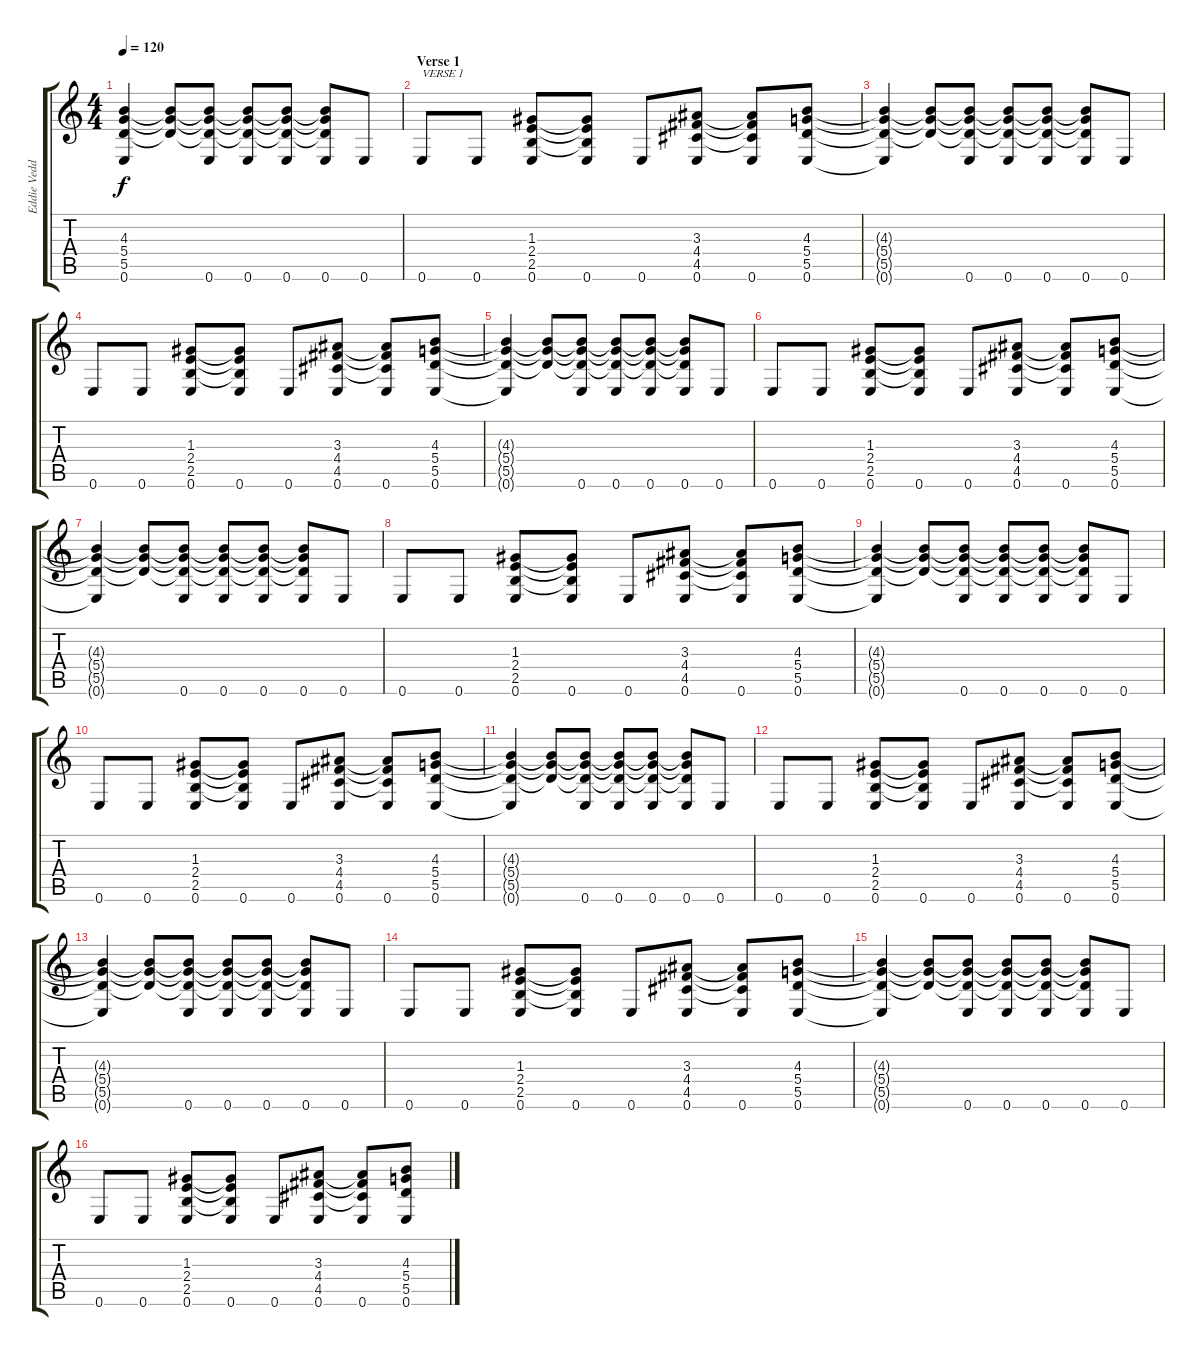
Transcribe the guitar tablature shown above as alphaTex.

\track ("Eddie Vedder (main guitar)" "Eddie Vedd") {instrument electricguitarjazz}
\staff {score tabs}
\tuning (E4 B3 G3 D3 A2 E2) {hide}
\ts (4 4)
\tempo 120
\clef g2
\ks c
(4.3{t} 5.4{t} 5.5{t} 0.6{t}).4{dy f} (4.3{t} 5.4{t} 5.5{t}).8 (4.3{t} 5.4{t} 5.5{t} 0.6).8 (4.3{t} 5.4{t} 5.5{t} 0.6).8 (4.3{t} 5.4{t} 5.5{t} 0.6).8 (4.3{t} 5.4{t} 5.5{t} 0.6).8 0.6.8 |
\section ("" "Verse 1")
0.6.8{txt "VERSE 1"} 0.6.8 (1.3 2.4 2.5 0.6).8 (1.3{t} 2.4{t} 2.5{t} 0.6).8 0.6.8 (3.3 4.4 4.5 0.6).8 (3.3{t} 4.4{t} 4.5{t} 0.6).8 (4.3 5.4 5.5 0.6).8 |
(4.3{t} 5.4{t} 5.5{t} 0.6{t}).4 (4.3{t} 5.4{t} 5.5{t}).8 (4.3{t} 5.4{t} 5.5{t} 0.6).8 (4.3{t} 5.4{t} 5.5{t} 0.6).8 (4.3{t} 5.4{t} 5.5{t} 0.6).8 (4.3{t} 5.4{t} 5.5{t} 0.6).8 0.6.8 |
0.6.8 0.6.8 (1.3 2.4 2.5 0.6).8 (1.3{t} 2.4{t} 2.5{t} 0.6).8 0.6.8 (3.3 4.4 4.5 0.6).8 (3.3{t} 4.4{t} 4.5{t} 0.6).8 (4.3 5.4 5.5 0.6).8 |
(4.3{t} 5.4{t} 5.5{t} 0.6{t}).4 (4.3{t} 5.4{t} 5.5{t}).8 (4.3{t} 5.4{t} 5.5{t} 0.6).8 (4.3{t} 5.4{t} 5.5{t} 0.6).8 (4.3{t} 5.4{t} 5.5{t} 0.6).8 (4.3{t} 5.4{t} 5.5{t} 0.6).8 0.6.8 |
0.6.8 0.6.8 (1.3 2.4 2.5 0.6).8 (1.3{t} 2.4{t} 2.5{t} 0.6).8 0.6.8 (3.3 4.4 4.5 0.6).8 (3.3{t} 4.4{t} 4.5{t} 0.6).8 (4.3 5.4 5.5 0.6).8 |
(4.3{t} 5.4{t} 5.5{t} 0.6{t}).4 (4.3{t} 5.4{t} 5.5{t}).8 (4.3{t} 5.4{t} 5.5{t} 0.6).8 (4.3{t} 5.4{t} 5.5{t} 0.6).8 (4.3{t} 5.4{t} 5.5{t} 0.6).8 (4.3{t} 5.4{t} 5.5{t} 0.6).8 0.6.8 |
0.6.8 0.6.8 (1.3 2.4 2.5 0.6).8 (1.3{t} 2.4{t} 2.5{t} 0.6).8 0.6.8 (3.3 4.4 4.5 0.6).8 (3.3{t} 4.4{t} 4.5{t} 0.6).8 (4.3 5.4 5.5 0.6).8 |
(4.3{t} 5.4{t} 5.5{t} 0.6{t}).4 (4.3{t} 5.4{t} 5.5{t}).8 (4.3{t} 5.4{t} 5.5{t} 0.6).8 (4.3{t} 5.4{t} 5.5{t} 0.6).8 (4.3{t} 5.4{t} 5.5{t} 0.6).8 (4.3{t} 5.4{t} 5.5{t} 0.6).8 0.6.8 |
0.6.8 0.6.8 (1.3 2.4 2.5 0.6).8 (1.3{t} 2.4{t} 2.5{t} 0.6).8 0.6.8 (3.3 4.4 4.5 0.6).8 (3.3{t} 4.4{t} 4.5{t} 0.6).8 (4.3 5.4 5.5 0.6).8 |
(4.3{t} 5.4{t} 5.5{t} 0.6{t}).4 (4.3{t} 5.4{t} 5.5{t}).8 (4.3{t} 5.4{t} 5.5{t} 0.6).8 (4.3{t} 5.4{t} 5.5{t} 0.6).8 (4.3{t} 5.4{t} 5.5{t} 0.6).8 (4.3{t} 5.4{t} 5.5{t} 0.6).8 0.6.8 |
0.6.8 0.6.8 (1.3 2.4 2.5 0.6).8 (1.3{t} 2.4{t} 2.5{t} 0.6).8 0.6.8 (3.3 4.4 4.5 0.6).8 (3.3{t} 4.4{t} 4.5{t} 0.6).8 (4.3 5.4 5.5 0.6).8 |
(4.3{t} 5.4{t} 5.5{t} 0.6{t}).4 (4.3{t} 5.4{t} 5.5{t}).8 (4.3{t} 5.4{t} 5.5{t} 0.6).8 (4.3{t} 5.4{t} 5.5{t} 0.6).8 (4.3{t} 5.4{t} 5.5{t} 0.6).8 (4.3{t} 5.4{t} 5.5{t} 0.6).8 0.6.8 |
0.6.8 0.6.8 (1.3 2.4 2.5 0.6).8 (1.3{t} 2.4{t} 2.5{t} 0.6).8 0.6.8 (3.3 4.4 4.5 0.6).8 (3.3{t} 4.4{t} 4.5{t} 0.6).8 (4.3 5.4 5.5 0.6).8 |
(4.3{t} 5.4{t} 5.5{t} 0.6{t}).4 (4.3{t} 5.4{t} 5.5{t}).8 (4.3{t} 5.4{t} 5.5{t} 0.6).8 (4.3{t} 5.4{t} 5.5{t} 0.6).8 (4.3{t} 5.4{t} 5.5{t} 0.6).8 (4.3{t} 5.4{t} 5.5{t} 0.6).8 0.6.8 |
0.6.8 0.6.8 (1.3 2.4 2.5 0.6).8 (1.3{t} 2.4{t} 2.5{t} 0.6).8 0.6.8 (3.3 4.4 4.5 0.6).8 (3.3{t} 4.4{t} 4.5{t} 0.6).8 (4.3 5.4 5.5 0.6).8
